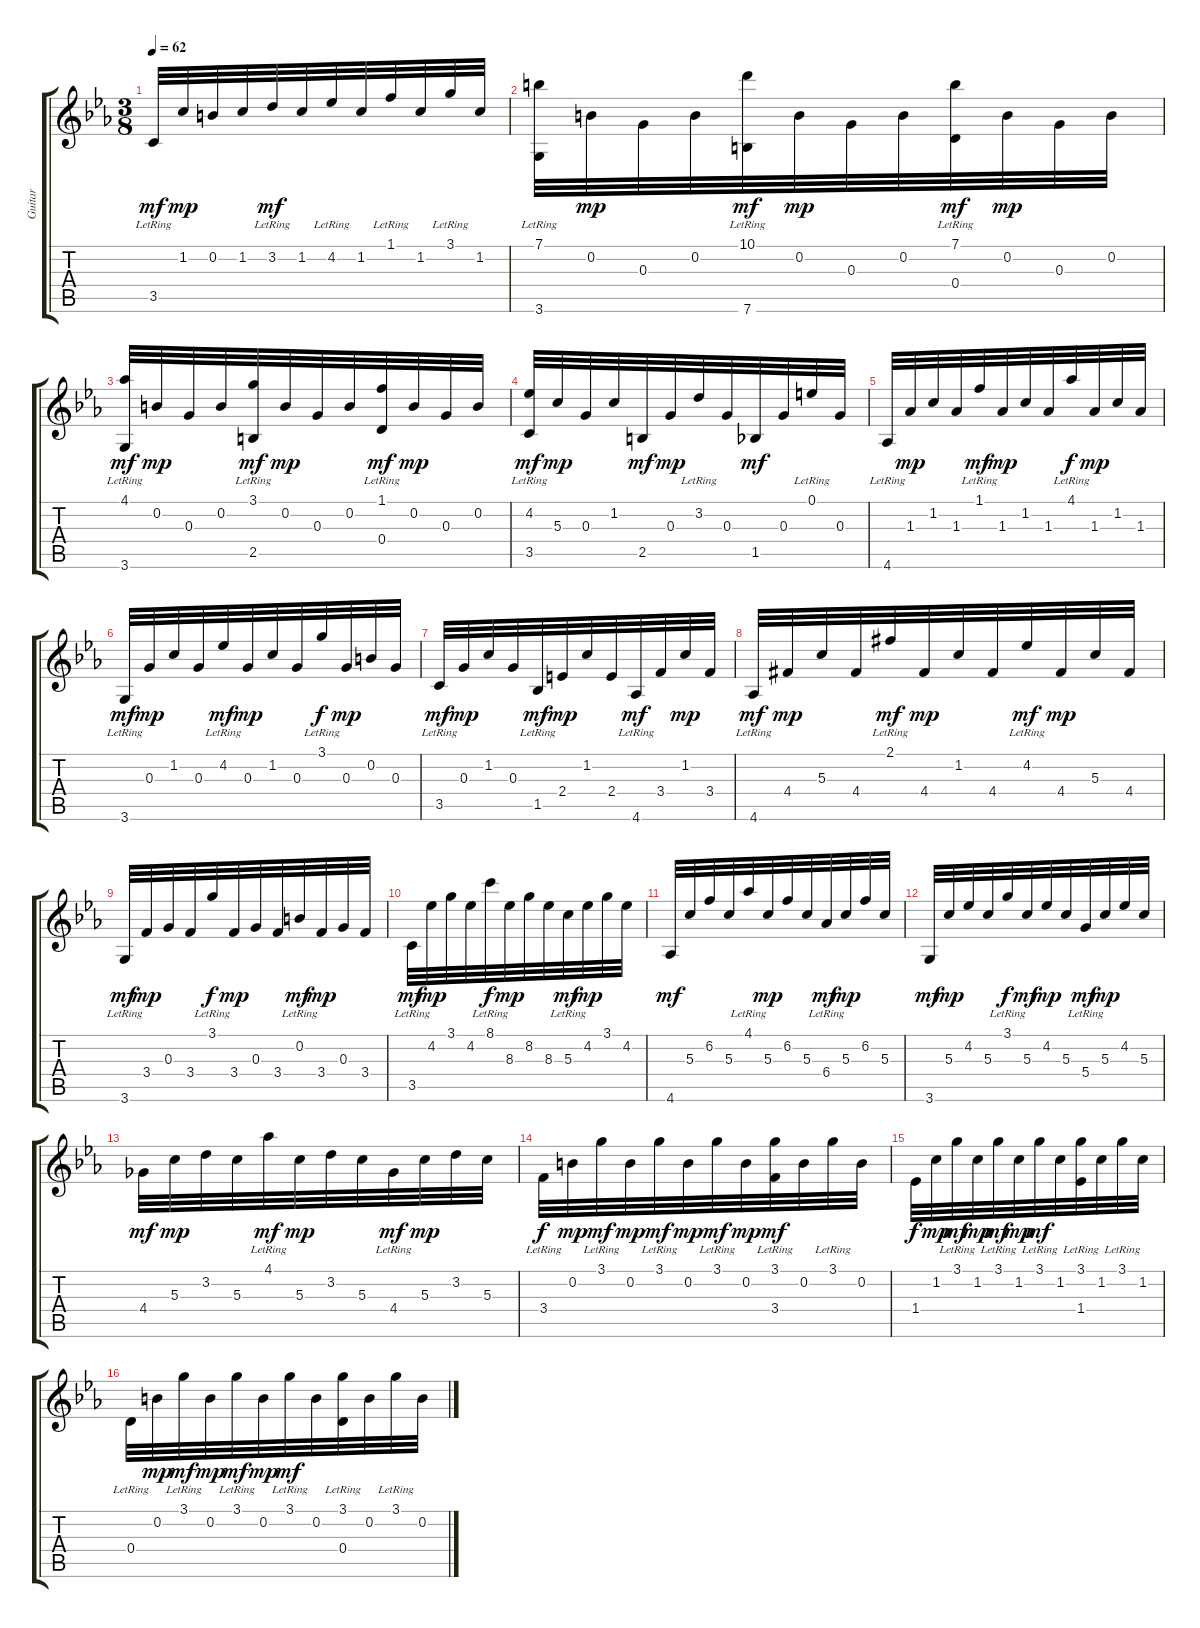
\track (" Guitar " " Guitar ") {instrument acousticguitarnylon}
\staff {score tabs}
\tuning (E4 B3 G3 D3 A2 E2) {hide}
\ts (3 8)
\tempo 62
\clef g2
\ks cminor
3.5{lr}.32{dy mf} 1.2.32{dy mp} 0.2.32 1.2.32 3.2{lr}.32{dy mf} 1.2.32 4.2{lr}.32 1.2.32 1.1{lr}.32 1.2.32 3.1{lr}.32 1.2.32 |
(7.1{lr} 3.6).32 0.2.32{dy mp} 0.3.32 0.2.32 (10.1{lr} 7.6).32{dy mf} 0.2.32{dy mp} 0.3.32 0.2.32 (7.1{lr} 0.4).32{dy mf} 0.2.32{dy mp} 0.3.32 0.2.32 |
(4.1{lr} 3.6).32{dy mf} 0.2.32{dy mp} 0.3.32 0.2.32 (3.1{lr} 2.5).32{dy mf} 0.2.32{dy mp} 0.3.32 0.2.32 (1.1{lr} 0.4).32{dy mf} 0.2.32{dy mp} 0.3.32 0.2.32 |
(4.2{lr} 3.5).32{dy mf} 5.3.32{dy mp} 0.3.32 1.2.32 2.5.32{dy mf} 0.3.32{dy mp} 3.2{lr}.32 0.3.32 1.5.32{dy mf} 0.3.32 0.1{lr}.32 0.3.32 |
4.6{lr}.32 1.3.32{dy mp} 1.2.32 1.3.32 1.1{lr}.32{dy mf} 1.3.32{dy mp} 1.2.32 1.3.32 4.1{lr}.32{dy f} 1.3.32{dy mp} 1.2.32 1.3.32 |
3.6{lr}.32{dy mf} 0.3.32{dy mp} 1.2.32 0.3.32 4.2{lr}.32{dy mf} 0.3.32{dy mp} 1.2.32 0.3.32 3.1{lr}.32{dy f} 0.3.32{dy mp} 0.2.32 0.3.32 |
3.5{lr}.32{dy mf} 0.3.32{dy mp} 1.2.32 0.3.32 1.5{lr}.32{dy mf} 2.4.32{dy mp} 1.2.32 2.4.32 4.6{lr}.32{dy mf} 3.4.32 1.2.32{dy mp} 3.4.32 |
4.6{lr}.32{dy mf} 4.4{acc #}.32{dy mp} 5.3.32 4.4{acc #}.32 2.1{lr acc #}.32{dy mf} 4.4{acc #}.32{dy mp} 1.2.32 4.4{acc #}.32 4.2{lr}.32{dy mf} 4.4{acc #}.32{dy mp} 5.3.32 4.4{acc #}.32 |
3.6{lr}.32{dy mf} 3.4.32{dy mp} 0.3.32 3.4.32 3.1{lr}.32{dy f} 3.4.32{dy mp} 0.3.32 3.4.32 0.2{lr}.32{dy mf} 3.4.32{dy mp} 0.3.32 3.4.32 |
3.5{lr}.32{dy mf} 4.2.32{dy mp} 3.1.32 4.2.32 8.1{lr}.32{dy f} 8.3.32{dy mp} 8.2.32 8.3.32 5.3{lr}.32{dy mf} 4.2.32{dy mp} 3.1.32 4.2.32 |
4.6.32{dy mf} 5.3.32 6.2.32 5.3.32 4.1{lr}.32 5.3.32{dy mp} 6.2.32 5.3.32 6.4{lr}.32{dy mf} 5.3.32{dy mp} 6.2.32 5.3.32 |
3.6.32{dy mf} 5.3.32{dy mp} 4.2.32 5.3.32 3.1{lr}.32{dy f} 5.3.32{dy mf} 4.2.32{dy mp} 5.3.32 5.4{lr}.32{dy mf} 5.3.32{dy mp} 4.2.32 5.3.32 |
4.4.32{dy mf} 5.3.32{dy mp} 3.2.32 5.3.32 4.1{lr}.32{dy mf} 5.3.32{dy mp} 3.2.32 5.3.32 4.4{lr}.32{dy mf} 5.3.32{dy mp} 3.2.32 5.3.32 |
3.4{lr}.32{dy f} 0.2.32{dy mp} 3.1{lr}.32{dy mf} 0.2.32{dy mp} 3.1{lr}.32{dy mf} 0.2.32{dy mp} 3.1{lr}.32{dy mf} 0.2.32{dy mp} (3.1{lr} 3.4).32{dy mf} 0.2.32 3.1{lr}.32 0.2.32 |
1.4.32{dy f} 1.2.32{dy mp} 3.1{lr}.32{dy mf} 1.2.32{dy mp} 3.1{lr}.32{dy mf} 1.2.32{dy mp} 3.1{lr}.32{dy mf} 1.2.32 (3.1{lr} 1.4).32 1.2.32 3.1{lr}.32 1.2.32 |
0.4{lr}.32 0.2.32{dy mp} 3.1{lr}.32{dy mf} 0.2.32{dy mp} 3.1{lr}.32{dy mf} 0.2.32{dy mp} 3.1{lr}.32{dy mf} 0.2.32 (3.1{lr} 0.4).32 0.2.32 3.1{lr}.32 0.2.32
